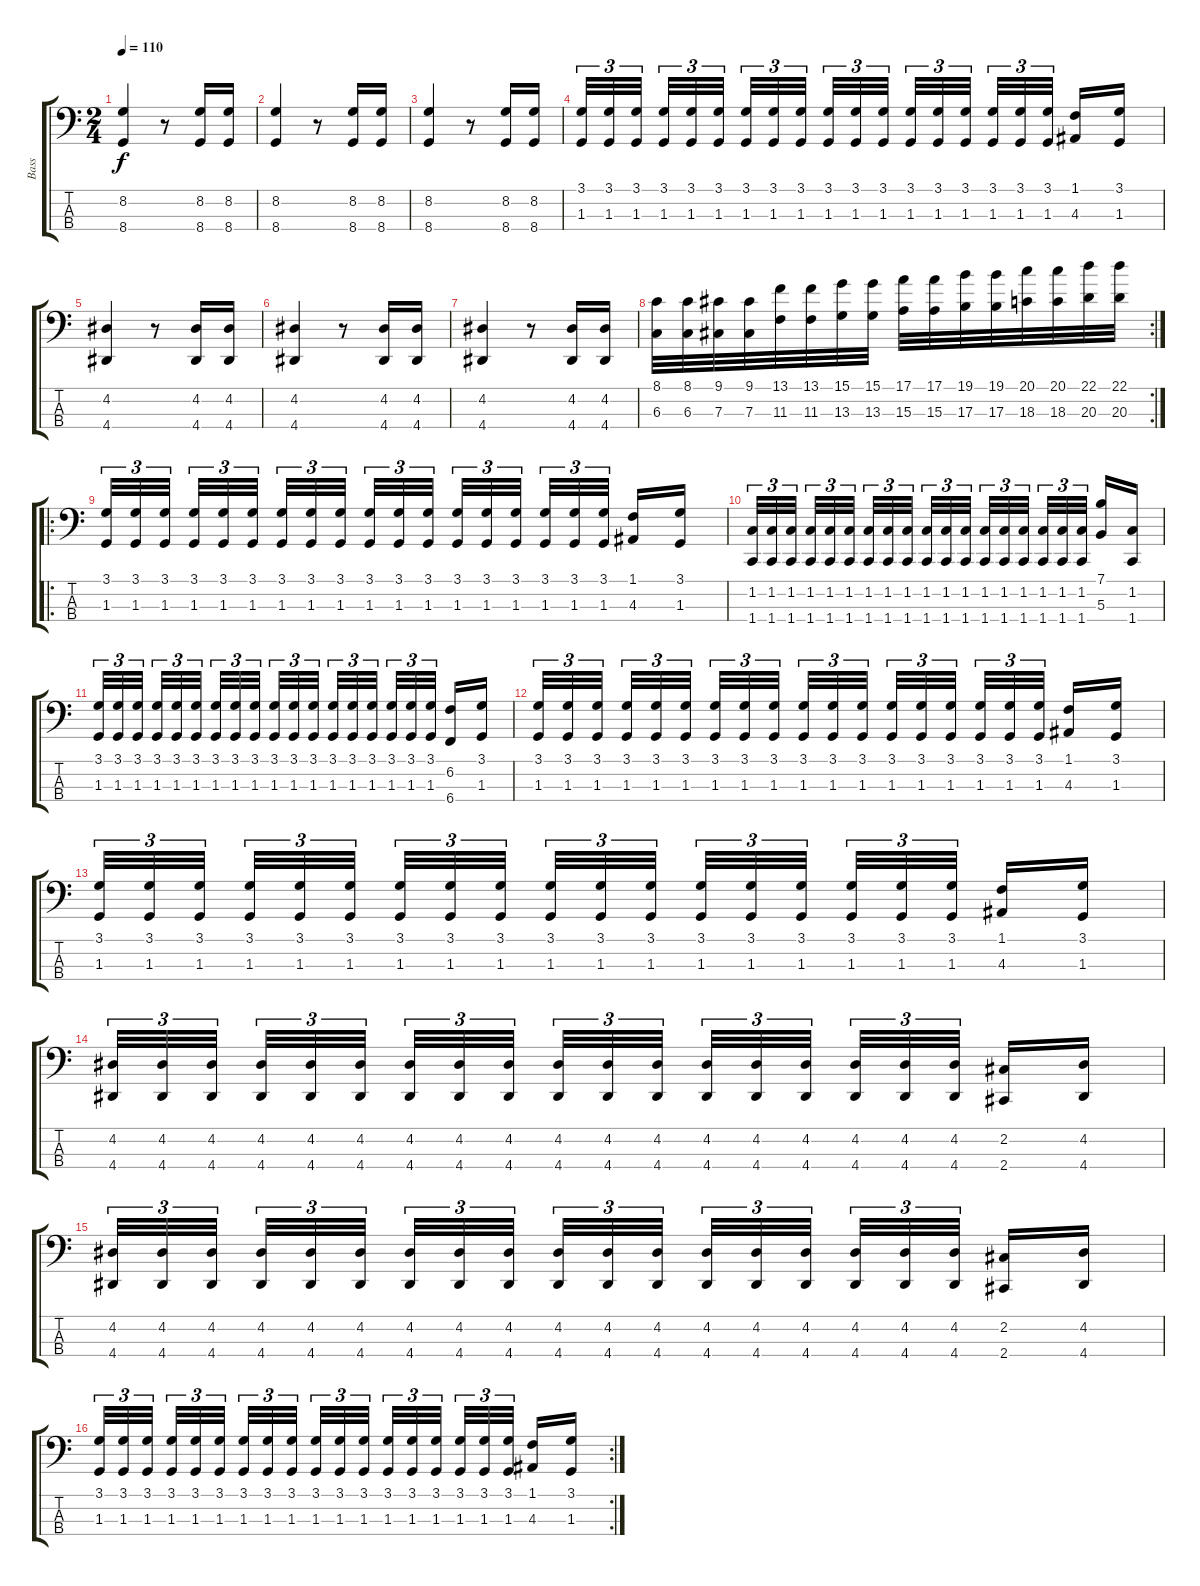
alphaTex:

\track ("Bass" "Bass") {instrument electricbasspick}
\staff {score tabs}
\tuning (E2 B1 Gb1 B0) {hide}
\ts (2 4)
\tempo 110
\clef f4
\ks c
(8.2 8.4).4{dy f} r.8 (8.2 8.4).16 (8.2 8.4).16 |
(8.2 8.4).4 r.8 (8.2 8.4).16 (8.2 8.4).16 |
(8.2 8.4).4 r.8 (8.2 8.4).16 (8.2 8.4).16 |
(3.1 1.3).32{tu (3 2)} (3.1 1.3).32{tu (3 2)} (3.1 1.3).32{tu (3 2)} (3.1 1.3).32{tu (3 2)} (3.1 1.3).32{tu (3 2)} (3.1 1.3).32{tu (3 2)} (3.1 1.3).32{tu (3 2)} (3.1 1.3).32{tu (3 2)} (3.1 1.3).32{tu (3 2)} (3.1 1.3).32{tu (3 2)} (3.1 1.3).32{tu (3 2)} (3.1 1.3).32{tu (3 2)} (3.1 1.3).32{tu (3 2)} (3.1 1.3).32{tu (3 2)} (3.1 1.3).32{tu (3 2)} (3.1 1.3).32{tu (3 2)} (3.1 1.3).32{tu (3 2)} (3.1 1.3).32{tu (3 2)} (1.1 4.3).16 (3.1 1.3).16 |
(4.2 4.4).4 r.8 (4.2 4.4).16 (4.2 4.4).16 |
(4.2 4.4).4 r.8 (4.2 4.4).16 (4.2 4.4).16 |
(4.2 4.4).4 r.8 (4.2 4.4).16 (4.2 4.4).16 |
\rc 2
(8.1 6.3).32 (8.1 6.3).32 (9.1 7.3).32 (9.1 7.3).32 (13.1 11.3).32 (13.1 11.3).32 (15.1 13.3).32 (15.1 13.3).32 (17.1 15.3).32 (17.1 15.3).32 (19.1 17.3).32 (19.1 17.3).32 (20.1 18.3).32 (20.1 18.3).32 (22.1 20.3).32 (22.1 20.3).32 |
\ro
(3.1 1.3).32{tu (3 2)} (3.1 1.3).32{tu (3 2)} (3.1 1.3).32{tu (3 2)} (3.1 1.3).32{tu (3 2)} (3.1 1.3).32{tu (3 2)} (3.1 1.3).32{tu (3 2)} (3.1 1.3).32{tu (3 2)} (3.1 1.3).32{tu (3 2)} (3.1 1.3).32{tu (3 2)} (3.1 1.3).32{tu (3 2)} (3.1 1.3).32{tu (3 2)} (3.1 1.3).32{tu (3 2)} (3.1 1.3).32{tu (3 2)} (3.1 1.3).32{tu (3 2)} (3.1 1.3).32{tu (3 2)} (3.1 1.3).32{tu (3 2)} (3.1 1.3).32{tu (3 2)} (3.1 1.3).32{tu (3 2)} (1.1 4.3).16 (3.1 1.3).16 |
(1.2 1.4).32{tu (3 2)} (1.2 1.4).32{tu (3 2)} (1.2 1.4).32{tu (3 2)} (1.2 1.4).32{tu (3 2)} (1.2 1.4).32{tu (3 2)} (1.2 1.4).32{tu (3 2)} (1.2 1.4).32{tu (3 2)} (1.2 1.4).32{tu (3 2)} (1.2 1.4).32{tu (3 2)} (1.2 1.4).32{tu (3 2)} (1.2 1.4).32{tu (3 2)} (1.2 1.4).32{tu (3 2)} (1.2 1.4).32{tu (3 2)} (1.2 1.4).32{tu (3 2)} (1.2 1.4).32{tu (3 2)} (1.2 1.4).32{tu (3 2)} (1.2 1.4).32{tu (3 2)} (1.2 1.4).32{tu (3 2)} (7.1 5.3).16 (1.2 1.4).16 |
(3.1 1.3).32{tu (3 2)} (3.1 1.3).32{tu (3 2)} (3.1 1.3).32{tu (3 2)} (3.1 1.3).32{tu (3 2)} (3.1 1.3).32{tu (3 2)} (3.1 1.3).32{tu (3 2)} (3.1 1.3).32{tu (3 2)} (3.1 1.3).32{tu (3 2)} (3.1 1.3).32{tu (3 2)} (3.1 1.3).32{tu (3 2)} (3.1 1.3).32{tu (3 2)} (3.1 1.3).32{tu (3 2)} (3.1 1.3).32{tu (3 2)} (3.1 1.3).32{tu (3 2)} (3.1 1.3).32{tu (3 2)} (3.1 1.3).32{tu (3 2)} (3.1 1.3).32{tu (3 2)} (3.1 1.3).32{tu (3 2)} (6.2 6.4).16 (3.1 1.3).16 |
(3.1 1.3).32{tu (3 2)} (3.1 1.3).32{tu (3 2)} (3.1 1.3).32{tu (3 2)} (3.1 1.3).32{tu (3 2)} (3.1 1.3).32{tu (3 2)} (3.1 1.3).32{tu (3 2)} (3.1 1.3).32{tu (3 2)} (3.1 1.3).32{tu (3 2)} (3.1 1.3).32{tu (3 2)} (3.1 1.3).32{tu (3 2)} (3.1 1.3).32{tu (3 2)} (3.1 1.3).32{tu (3 2)} (3.1 1.3).32{tu (3 2)} (3.1 1.3).32{tu (3 2)} (3.1 1.3).32{tu (3 2)} (3.1 1.3).32{tu (3 2)} (3.1 1.3).32{tu (3 2)} (3.1 1.3).32{tu (3 2)} (1.1 4.3).16 (3.1 1.3).16 |
(3.1 1.3).32{tu (3 2)} (3.1 1.3).32{tu (3 2)} (3.1 1.3).32{tu (3 2)} (3.1 1.3).32{tu (3 2)} (3.1 1.3).32{tu (3 2)} (3.1 1.3).32{tu (3 2)} (3.1 1.3).32{tu (3 2)} (3.1 1.3).32{tu (3 2)} (3.1 1.3).32{tu (3 2)} (3.1 1.3).32{tu (3 2)} (3.1 1.3).32{tu (3 2)} (3.1 1.3).32{tu (3 2)} (3.1 1.3).32{tu (3 2)} (3.1 1.3).32{tu (3 2)} (3.1 1.3).32{tu (3 2)} (3.1 1.3).32{tu (3 2)} (3.1 1.3).32{tu (3 2)} (3.1 1.3).32{tu (3 2)} (1.1 4.3).16 (3.1 1.3).16 |
(4.2 4.4).32{tu (3 2)} (4.2 4.4).32{tu (3 2)} (4.2 4.4).32{tu (3 2)} (4.2 4.4).32{tu (3 2)} (4.2 4.4).32{tu (3 2)} (4.2 4.4).32{tu (3 2)} (4.2 4.4).32{tu (3 2)} (4.2 4.4).32{tu (3 2)} (4.2 4.4).32{tu (3 2)} (4.2 4.4).32{tu (3 2)} (4.2 4.4).32{tu (3 2)} (4.2 4.4).32{tu (3 2)} (4.2 4.4).32{tu (3 2)} (4.2 4.4).32{tu (3 2)} (4.2 4.4).32{tu (3 2)} (4.2 4.4).32{tu (3 2)} (4.2 4.4).32{tu (3 2)} (4.2 4.4).32{tu (3 2)} (2.2 2.4).16 (4.2 4.4).16 |
(4.2 4.4).32{tu (3 2)} (4.2 4.4).32{tu (3 2)} (4.2 4.4).32{tu (3 2)} (4.2 4.4).32{tu (3 2)} (4.2 4.4).32{tu (3 2)} (4.2 4.4).32{tu (3 2)} (4.2 4.4).32{tu (3 2)} (4.2 4.4).32{tu (3 2)} (4.2 4.4).32{tu (3 2)} (4.2 4.4).32{tu (3 2)} (4.2 4.4).32{tu (3 2)} (4.2 4.4).32{tu (3 2)} (4.2 4.4).32{tu (3 2)} (4.2 4.4).32{tu (3 2)} (4.2 4.4).32{tu (3 2)} (4.2 4.4).32{tu (3 2)} (4.2 4.4).32{tu (3 2)} (4.2 4.4).32{tu (3 2)} (2.2 2.4).16 (4.2 4.4).16 |
\rc 2
(3.1 1.3).32{tu (3 2)} (3.1 1.3).32{tu (3 2)} (3.1 1.3).32{tu (3 2)} (3.1 1.3).32{tu (3 2)} (3.1 1.3).32{tu (3 2)} (3.1 1.3).32{tu (3 2)} (3.1 1.3).32{tu (3 2)} (3.1 1.3).32{tu (3 2)} (3.1 1.3).32{tu (3 2)} (3.1 1.3).32{tu (3 2)} (3.1 1.3).32{tu (3 2)} (3.1 1.3).32{tu (3 2)} (3.1 1.3).32{tu (3 2)} (3.1 1.3).32{tu (3 2)} (3.1 1.3).32{tu (3 2)} (3.1 1.3).32{tu (3 2)} (3.1 1.3).32{tu (3 2)} (3.1 1.3).32{tu (3 2)} (1.1 4.3).16 (3.1 1.3).16
